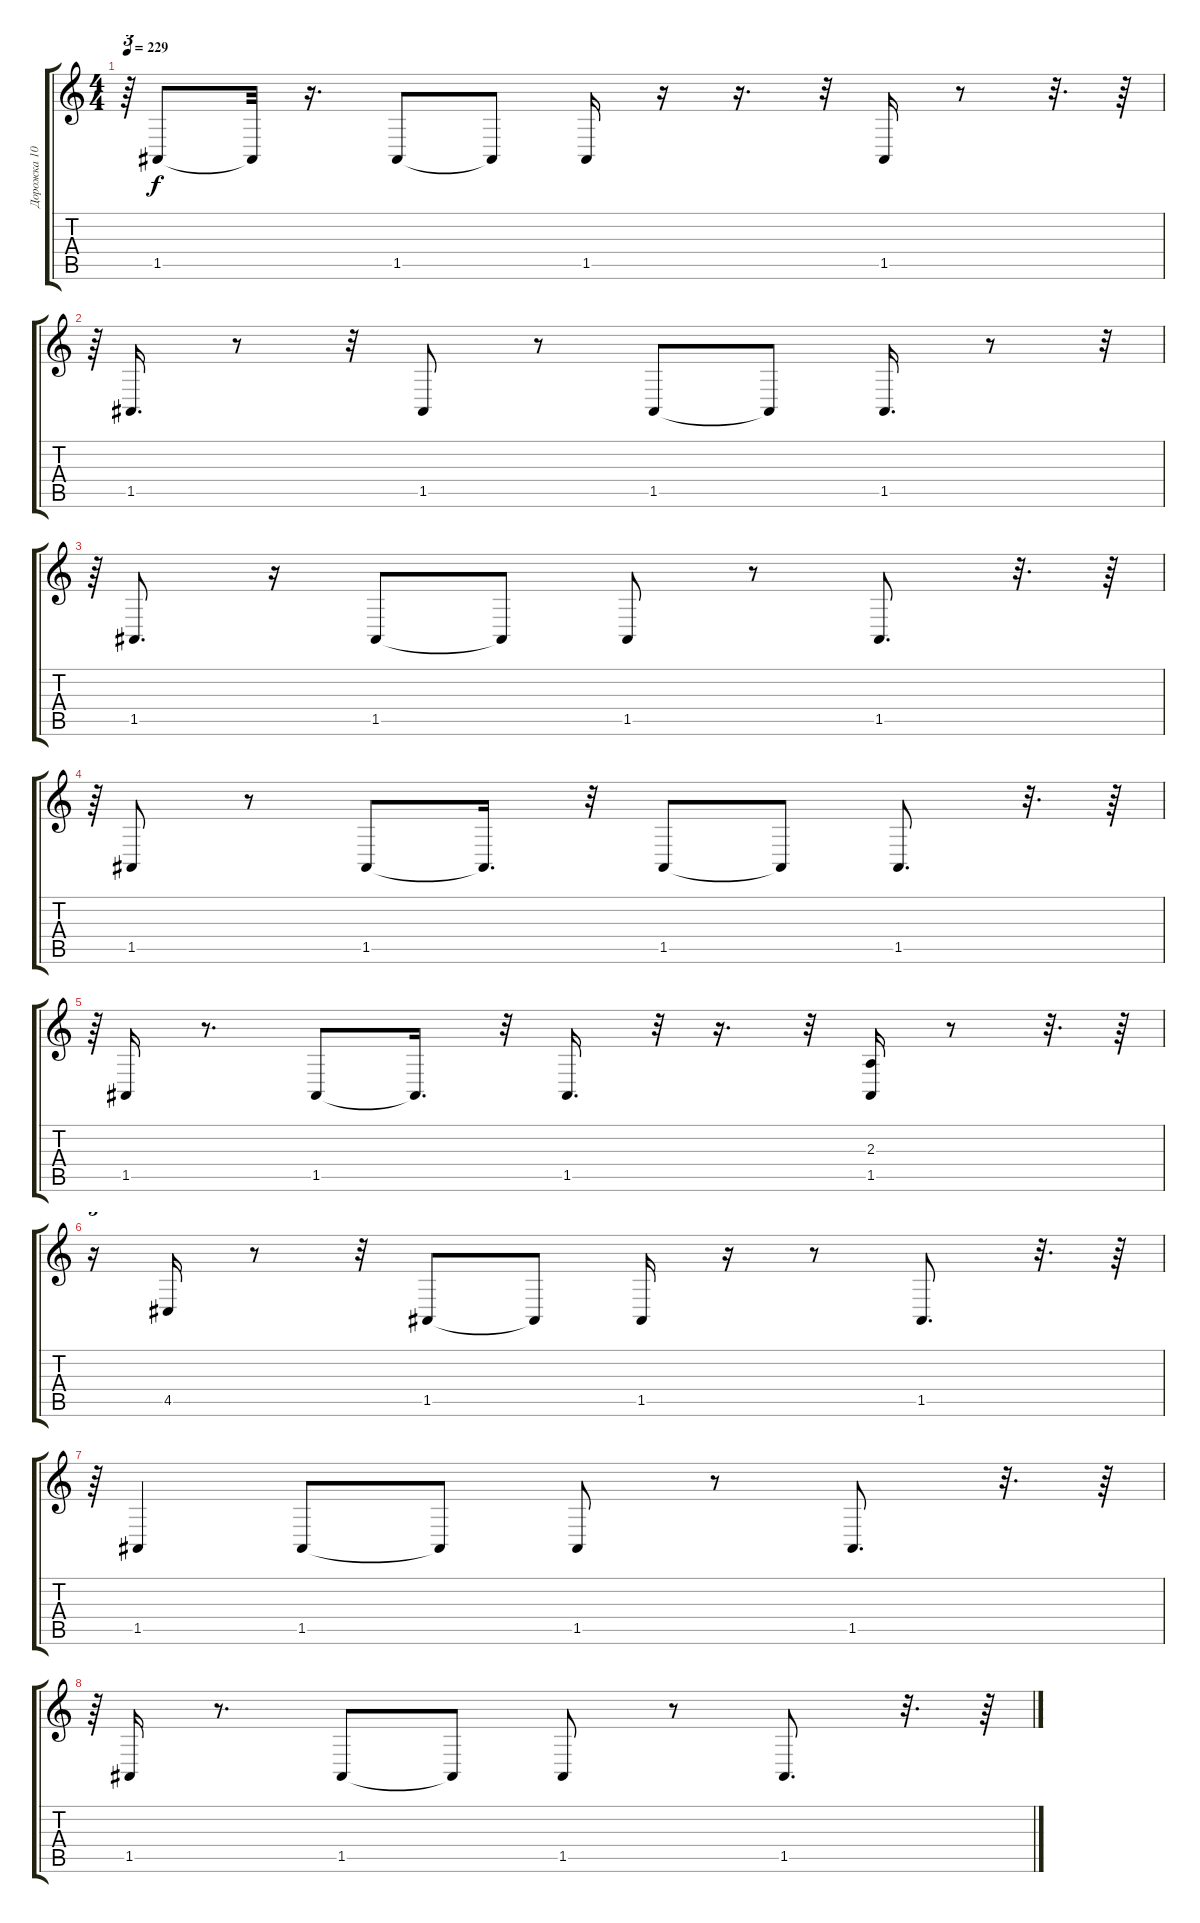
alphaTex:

\track ("Дорожка 10" "Дорожка 10") {instrument drawbarorgan}
\staff {score tabs}
\tuning (E4 B3 G3 D3 A2 E2) {hide}
\ts (4 4)
\tempo 229
\clef g2
\ks c
r.64{tu (3 2) dy f} 1.5.8 1.5{t}.32 r.16{d} 1.5.8 1.5{t}.8 1.5.16 r.16 r.16{d} r.32 1.5.16 r.8 r.32{d} r.64 |
r.64{tu (3 2)} 1.5.16{d} r.8 r.32 1.5.8 r.8 1.5.8 1.5{t}.8 1.5.16{d} r.8 r.32{tu (3 2)} |
r.64{tu (3 2)} 1.5.8{d} r.16 1.5.8 1.5{t}.8 1.5.8 r.8 1.5.8{d} r.32{d} r.64 |
r.64{tu (3 2)} 1.5.8 r.8 1.5.8 1.5{t}.16{d} r.32 1.5.8 1.5{t}.8 1.5.8{d} r.32{d} r.64 |
r.64{tu (3 2)} 1.5.16 r.8{d} 1.5.8 1.5{t}.16{d} r.32 1.5.16{d} r.32 r.16{d} r.32 (2.3 1.5).16 r.8 r.32{d} r.64 |
r.16{tu (3 2)} 4.5.16 r.8 r.32 1.5.8 1.5{t}.8 1.5.16 r.16 r.8 1.5.8{d} r.32{d} r.64 |
r.64{tu (3 2)} 1.5.4 1.5.8 1.5{t}.8 1.5.8 r.8 1.5.8{d} r.32{d} r.64 |
r.64{tu (3 2)} 1.5.16 r.8{d} 1.5.8 1.5{t}.8 1.5.8 r.8 1.5.8{d} r.32{d} r.64
